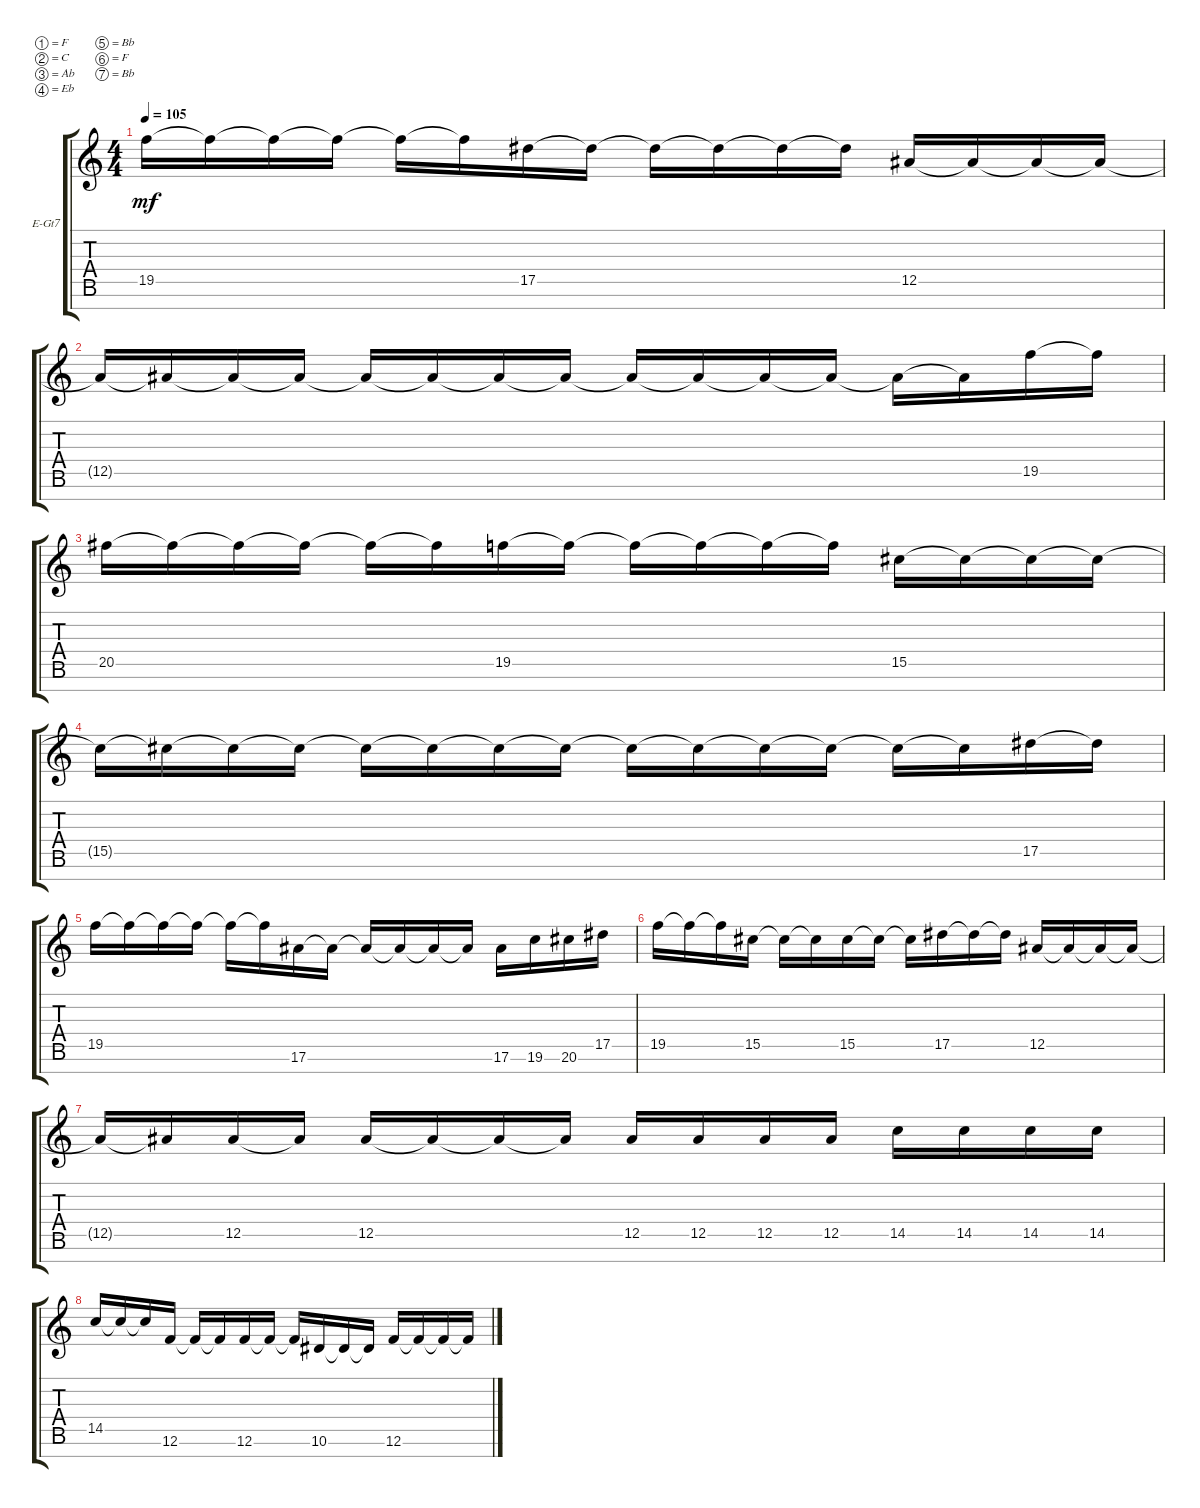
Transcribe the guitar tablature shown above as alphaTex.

\defaultSystemsLayout 4
\bracketExtendMode groupsimilarinstruments
\firstSystemTrackNameOrientation horizontal
\otherSystemsTrackNameOrientation horizontal
\track ("Lead" "E-Gt7") {instrument overdrivenguitar}
\staff {score tabs}
\tuning (F4 C4 Ab3 Eb3 Bb2 F2 Bb1)
\ts (4 4)
\tempo 105
\clef g2
\ks c
19.5.16{dy mf} 19.5{t}.16 19.5{t}.16 19.5{t}.16 19.5{t}.16 19.5{t}.16 17.5.16 17.5{t}.16 17.5{t}.16 17.5{t}.16 17.5{t}.16 17.5{t}.16 12.5.16 12.5{t}.16 12.5{t}.16 12.5{t}.16 |
12.5{t}.16 12.5{t}.16 12.5{t}.16 12.5{t}.16 12.5{t}.16 12.5{t}.16 12.5{t}.16 12.5{t}.16 12.5{t}.16 12.5{t}.16 12.5{t}.16 12.5{t}.16 12.5{t}.16 12.5{t}.16 19.5.16 19.5{t}.16 |
20.5.16 20.5{t}.16 20.5{t}.16 20.5{t}.16 20.5{t}.16 20.5{t}.16 19.5.16 19.5{t}.16 19.5{t}.16 19.5{t}.16 19.5{t}.16 19.5{t}.16 15.5.16 15.5{t}.16 15.5{t}.16 15.5{t}.16 |
15.5{t}.16 15.5{t}.16 15.5{t}.16 15.5{t}.16 15.5{t}.16 15.5{t}.16 15.5{t}.16 15.5{t}.16 15.5{t}.16 15.5{t}.16 15.5{t}.16 15.5{t}.16 15.5{t}.16 15.5{t}.16 17.5.16 17.5{t}.16 |
19.5.16 19.5{t}.16 19.5{t}.16 19.5{t}.16 19.5{t}.16 19.5{t}.16 17.6.16 17.6{t}.16 17.6{t}.16 17.6{t}.16 17.6{t}.16 17.6{t}.16 17.6.16 19.6.16 20.6.16 17.5.16 |
19.5.16 19.5{t}.16 19.5{t}.16 15.5.16 15.5{t}.16 15.5{t}.16 15.5.16 15.5{t}.16 15.5{t}.16 17.5.16 17.5{t}.16 17.5{t}.16 12.5.16 12.5{t}.16 12.5{t}.16 12.5{t}.16 |
12.5{t}.16 12.5{t}.16 12.5.16 12.5{t}.16 12.5.16 12.5{t}.16 12.5{t}.16 12.5{t}.16 12.5.16 12.5.16 12.5.16 12.5.16 14.5.16 14.5.16 14.5.16 14.5.16 |
14.5.16 14.5{t}.16 14.5{t}.16 12.6.16 12.6{t}.16 12.6{t}.16 12.6.16 12.6{t}.16 12.6{t}.16 10.6.16 10.6{t}.16 10.6{t}.16 12.6.16 12.6{t}.16 12.6{t}.16 12.6{t}.16
